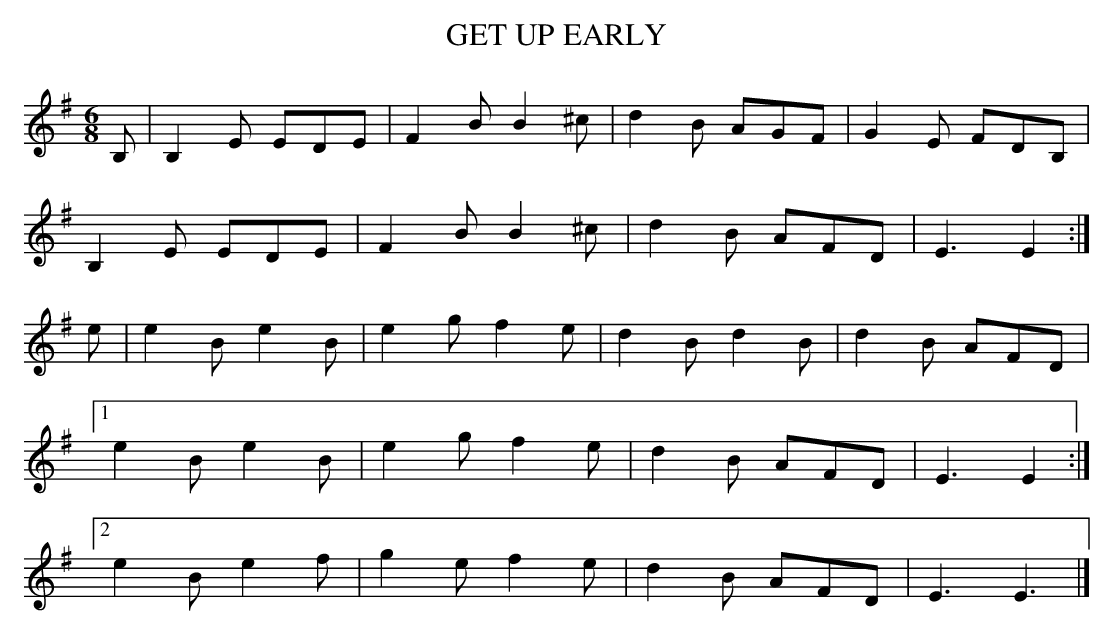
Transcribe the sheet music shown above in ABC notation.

X:1
T:GET UP EARLY
M:6/8
L:1/8
K:Em % source key = Gm
B,|B,2E EDE|F2B B2^c|d2B AGF|G2E FDB,|
B,2E EDE|F2B B2^c|d2B AFD|E3 E2 :|
e|e2B e2B|e2g f2e|d2B d2B|d2B AFD|
[1 e2B e2B|e2g f2e|d2B AFD|E3 E2:|
[2 e2B e2f|g2e f2e|d2B AFD|E3 E3|]
